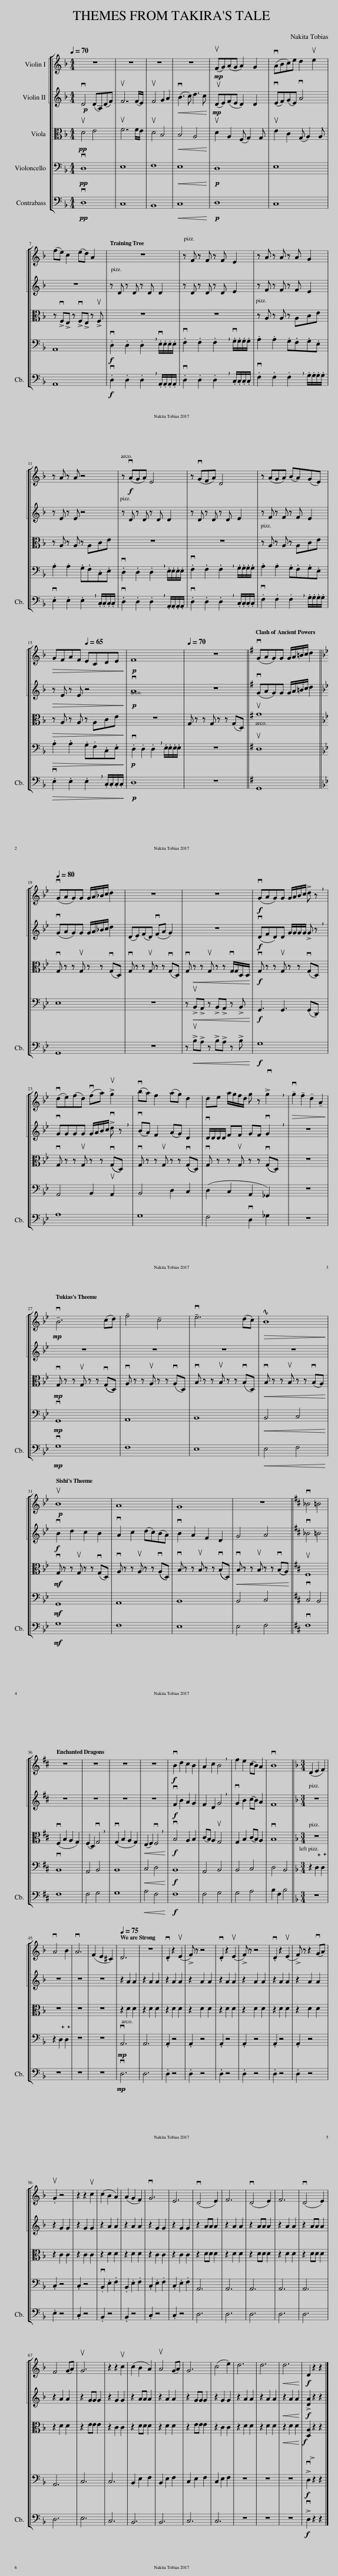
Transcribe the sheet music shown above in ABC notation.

X:1
%%score [ [ 1 2 ] 3 4 5 ]
L:1/8
Q:1/4=70
M:4/4
I:linebreak $
K:F
V:1 treble
V:2 treble
V:3 alto
V:4 bass
V:5 bass transpose=-12
V:1
 z8 | z8 | z8 | z8 |!mp! (uFG)(AG A2) G2 | %5
 (vABc)e d2 ue2 |$ (fe) c2 (ed) A2 | z8 | z F z F z F E2 | z A z A z A G2 |$ %10
 z A z A z4 | z!f! (vAGA) E4 | z (vGFA) D4 | z (AGA) (BA)(GE) |$!>(! GFAF[Q:1/4=65] ECDE!>)! | %15
!p! F8 |[Q:1/4=70] z8 ||[K:G] (vGAG)G G/A/=B/c/ d2 ||$[K:Bb][Q:1/4=80] (vGAG)G G/A/_B/c/ d2 | z8 | %20
 z8 |!f! (vGAG)G G/A/B/c/ !>!d !breath!z |$ (vde)(fd) (vfa) !>!ug2 | (vba) f2 (ag) d2 | de a/g/f/d/ g z !>!!breath!vg2 | %25
!>(! !tenuto!vg2 !tenuto!f2 !tenuto!d2 !tenuto!A2!>)! |$!mp! !tenuto!vB6 (cd) | !tenuto!f4 !tenuto!c4 | !tenuto!ve6 (dc) |!>(! B8!>)! |$ %30
!p! uB8 | A8 | G8 | z8 ||[K:D] v_B4 =B4 |$ %35
 z8 | z8 | z8 | z8 |!f! vB2 d2 c2 B2 | %40
 A2 c2 !breath!B4 | f2 e2 (cB) A2 | vB8 ||[K:F][M:3/4] (D2 E2 F2) |$ vA4 B2 | %45
 vA6 | (F2 E2 ^C2) |[Q:1/4=75] D6 | z6 | .vD2 z2 (uE2 | %50
 !>!F) z z4 | .vD2 z2 (uE2 | !>!F) z z4 | .vD2 z2 (uE2 | !>!F) z z2 (vGA) |$ %55
 .uG2 z4 | z2 z2 uc2 | (c2 B2 A2) | (A2 G2 F2) | vG6 | %60
 E6 | (vD4 E2) | F6 | (vD4 E2) | F6 | %65
 (vD4 E2) |$ F4 (GA) | uG6 | z2 z2 uc2 | (c2 B2 A2) | %70
 uA4 (GA) | G6 | (c4 e2) | d6 | d6 | %75
!<(! d6!<)! |!f! D2 z2 z2 |] %77
V:2
!p! vD4 (DA,)(DF) | uF7 (F/E/) | uF4 G2 A2 |!<(! (vB3 c) d3 c!<)! |!mp! (uDE)(FE D2) D2 | %5
 (vEF)(GE) vA4 |$ z8 | z D z D z D D2 | z D z D z D E2 | z F z F z F E2 |$ %10
 z E z E z4 | z D z D z D D2 | z D z D z D E2 | z F z F z F E2 |$!>(! z E z E z4!>)! | %15
!p! vA8 | z8 ||[K:G] (vGAG)G G/A/=B/c/ d2 ||$[K:Bb] (vGAG)G G/A/_B/c/ d2 | (DE)(FD) (vFA G2) | %20
 z8 |!f! (vDFD)D G/G/G/G/ !>!G !breath!z |$ vGGGG G/A/B/c/ !>!vd !breath!z | (vBA) F2 (AG) D2 | vD/D/D/D/ FF GF !breath!vG2 | %25
 z8 |$ z8 | z8 | z8 | z8 |$ %30
!f! vB2 d2 c2 B2 | vA2 c2 (dc)(BA) | vB2 A2 F2 D2 | G4 A4 ||[K:D] v_B4 =B4 |$ %35
 z8 | z8 | z8 | z8 |!f! vF2 B2 A2 G2 | %40
 F2 D2 !breath!G4 | vG2 B2 (cB) A2 | F8 ||[K:F][M:3/4] z6 |$ z6 | %45
 z6 | z6 | z2 A2 A2 | z2 A2 A2 | z2 A2 A2 | %50
 z2 A2 A2 | z2 A2 A2 | z2 A2 A2 | z2 A2 A2 | z2 A2 A2 |$ %55
 z2 G2 G2 | z2 G2 G2 | z2 A2 A2 | z2 A2 A2 | z2 G2 G2 | %60
 z2 G2 G2 | z2 AA A2 | z2 A2 A2 | z2 AA A2 | z2 A2 A2 | %65
 z2 AA A2 |$ z2 A2 A2 | z2 GG G2 | z2 G2 G2 | z2 AA A2 | %70
 z2 A2 A2 | z2 GG G2 | z2 G2 G2 | z2 A2 A2 | z2 A2 A2 | %75
!<(! z2 A2 A2!<)! |!f! !>![DA]2 z2 z2 |] %77
V:3
!pp! uD4 E4 | uF7 F/E/ | uD4 B,4 |!<(! B,4 A,4!<)! | uD2 A,2 (F, G,2) G, | %5
 uE2 C2 (G, A,2) A, |$ z !>!vF,!>!E, z !>!vF,!>!E, z !>!uF, | z8 | z8 | z A, z A, z A,CE |$ %10
 z A, z A, z A,CE | z8 | z8 | z A, z A, z A,CE |$!>(! z A, z A, z A,CE!>)! | %15
 z8 | G, z z G, z z (G,D,) ||[K:G] uG8 ||$[K:Bb] vG, z z uG, z z (vG,D,) | vG, z z uG, z z (vG,D,) | %20
 vG,!<(! z z uG, z z vG,/G,/D,/D,/!<)! |!f! vG, z z uG, z z (vG,D,) |$ vG, z z uG, z z ((vG,D,)) | vG, z z uG, z z ((vG,D,)) | vG, z z uG, z z ((vG,D,)) | %25
 z8 |$!mp! vG, z z uG, z z ((vG,D,)) | vA, z z uA, z z (vA,D,) | vB, z z uB, z z (vB,D,) |!<(! vB, z z uB, z z (vB,A,)!<)! |$ %30
!mf! vG, z z uG, z z (vG,D,) | vA, z z uA, z z ((vA,D,)) | vB, z z uB, z z ((vB,D,)) |!<(! vB, z z uB, z z ((vB,A,))!<)! ||[K:D] uF,8 |$ %35
 (vF,2 B,2 A,2 G,2) | (F,2 D,2) !breath!vG,4 | (vG,2 B,2 A,2 G,2) |!<(! (E,2 F,2) !breath!vF,4!<)! |!f! vB,4 A,2 B,2 | %40
 (CB,) A,2 uG,4 | G,2 B,2 (CB,) A,2 | vB,8 ||[K:F][M:3/4] z6 |$ z6 | %45
 z6 | z6 | z2 D2 D2 | z2 D2 D2 | z2 D2 D2 | %50
 z2 D2 D2 | z2 D2 D2 | z2 D2 D2 | z2 D2 D2 | z2 D2 D2 |$ %55
 z2 C2 C2 | z2 C2 C2 | z2 D2 D2 | z2 D2 D2 | z2 C2 C2 | %60
 z2 C2 C2 | z2 DD D2 | z2 D2 D2 | z2 DD D2 | z2 D2 D2 | %65
 z2 DD D2 |$ z2 D2 D2 | z2 EE E2 | z2 C2 C2 | z2 DD D2 | %70
 z2 D2 D2 | z2 EE E2 | z2 C2 C2 | z2 D2 D2 | z2 D2 D2 | %75
!<(! z2 D2 D2!<)! |!f! !>![D,A,]2 z2 z2 |] %77
V:4
!pp! vD,8 | E,8 | F,8 |!<(! E,8!<)! |!p! D,8 | %5
 E,8 |$ A,,8 |!f! .vD,2 .D,2 !breath!.D,2 .vE,/.E,/.E,/.E,/ | .vF,2 .F,2 !breath!.F,2 .vG,/.G,/.G,/.G,/ | .A,2 .A,2 .G,.F,.G,.E, |$ %10
 .A,2 .A,2 .G,.F,.C,.E, | .vD,2 .D,2 !breath!.D,2 .E,/.E,/.E,/.E,/ | .vF,2 .F,2 !breath!.F,2 .G,/.G,/.G,/.G,/ | .A,2 .A,2 .G,.F,.G,.E, |$!>(! .A,2 .A,2 .G,.F,.C,.E,!>)! | %15
!p! .vD,2 .D,2 !breath!.D,2 .E,/.E,/.E,/.E,/ | z8 ||[K:G] uD,8 ||$[K:Bb] E,8 | z8 | %20
 z!<(! !>!uB,,!>!A,, z !>!B,,!>!A,, z !>!B,,!<)! |!f! G,,3 G,,3 (G,,D,,) |$ A,,4 B,,2 uA,,2 | B,,4 D,2 C,2 | (D,2 C,2 A,,2 _G,,2) | %25
 z8 |$!mp! vG,,8 | A,,8 | B,,8 |!<(! B,,4 C,4!<)! |$ %30
!mf! G,,8 | A,,8 | B,,8 | B,,4 C,4 ||[K:D] vC,4 B,,4 |$ %35
 vB,,8 | A,,4 B,,4 | B,,8 |!<(! C,4 D,4!<)! |!f! B,,8 | %40
 A,,4 B,,4 | B,,4 C,4 | D,4 B,,4 ||[K:F][M:3/4] z2 !plus!D,2 !plus!D,2 |$ z2 !plus!D,2 !plus!D,2 | %45
 z6 | z6 |!mp! vA,,6 | A,,6 | .A,,2 z4 | %50
 .A,,2 z4 | .A,,2 z4 | .A,,2 z4 | .A,,2 z4 | .A,,2 z4 |$ %55
 .C,2 z4 | .C,2 z4 | .vB,,2 .E,2 .F,2 | .B,,2 .E,2 .F,2 | .C,2 .E,2 .F,2 | %60
 .C,2 .E,2 .F,2 | A,,6 | A,,6 | A,,6 | A,,6 | %65
 A,,6 |$ A,,6 | C,6 | C,6 | B,,2 E,2 F,2 | %70
 B,,2 E,2 F,2 | C,2 E,2 F,2 | C,2 E,2 F,2 | z6 | z6 | %75
 z6 |!f! !>!vD,2 z2 z2 |] %77
V:5
!pp! vD,8 | C,8 | B,,8 |!<(! C,8!<)! |!p! D,8 | %5
 C,8 |$ A,,8 |!f! .vD,2 .D,2 !breath!.D,2 .A,,/.A,,/.A,,/.A,,/ | .vD,2 .D,2 !breath!.D,2 .C,/.C,/.C,/.C,/ | .vF,2 .F,2 !breath!.F,2 .G,/.G,/.G,/.G,/ |$ %10
 .vE,2 .E,2 !breath!.E,2 .C,/.C,/.C,/.C,/ | .vD,2 .D,2 !breath!.D,2 .A,,/.A,,/.A,,/.A,,/ | .vD,2 .D,2 !breath!.D,2 .C,/.C,/.C,/.C,/ | .vF,2 .F,2 !breath!.F,2 .G,/.G,/.G,/.G,/ |$!>(! .vE,2 .E,2 !breath!.E,2 .C,/.C,/.C,/.C,/!>)! | %15
!p! D,8 | z8 ||[K:G] G,,8 ||$[K:Bb] G,,8 | z8 | %20
 z!<(! !>!uB,!>!A, z !>!B,!>!A, z !>!B,!<)! |!f! G,8 |$ A,8 | G,8 | F,4 vD,2 _G,2 | %25
 z8 |$!mp! vG,8 | F,8 | E,8 |!<(! E,4 F,4!<)! |$ %30
!mf! G,8 | F,8 | E,8 | E,4 F,4 ||[K:D] vF,8 |$ %35
 F,8 | F,4 G,4 | G,8 |!<(! A,4 F,4!<)! |!f! F,8 | %40
 F,4 G,4 | G,4 A,4 | B,2 F,2 B,4 ||[K:F][M:3/4] z6 |$ z6 | %45
 z6 | z6 |!mp! vD,6 | D,6 | .D,2 z4 | %50
 .D,2 z4 | .D,2 z4 | .D,2 z4 | .D,2 z4 | .D,2 z4 |$ %55
 .E,2 z4 | .C,2 z4 | .B,,2 z4 | .B,,2 z4 | .C,2 z4 | %60
 .C,2 z4 | D,6 | D,6 | D,6 | D,6 | %65
 D,6 |$ D,6 | E,6 | C,6 | B,,6 | %70
 B,,6 | C,6 | C,6 | z6 | z6 | %75
 z6 |!f! !>!vD,2 z2 z2 |] %77
